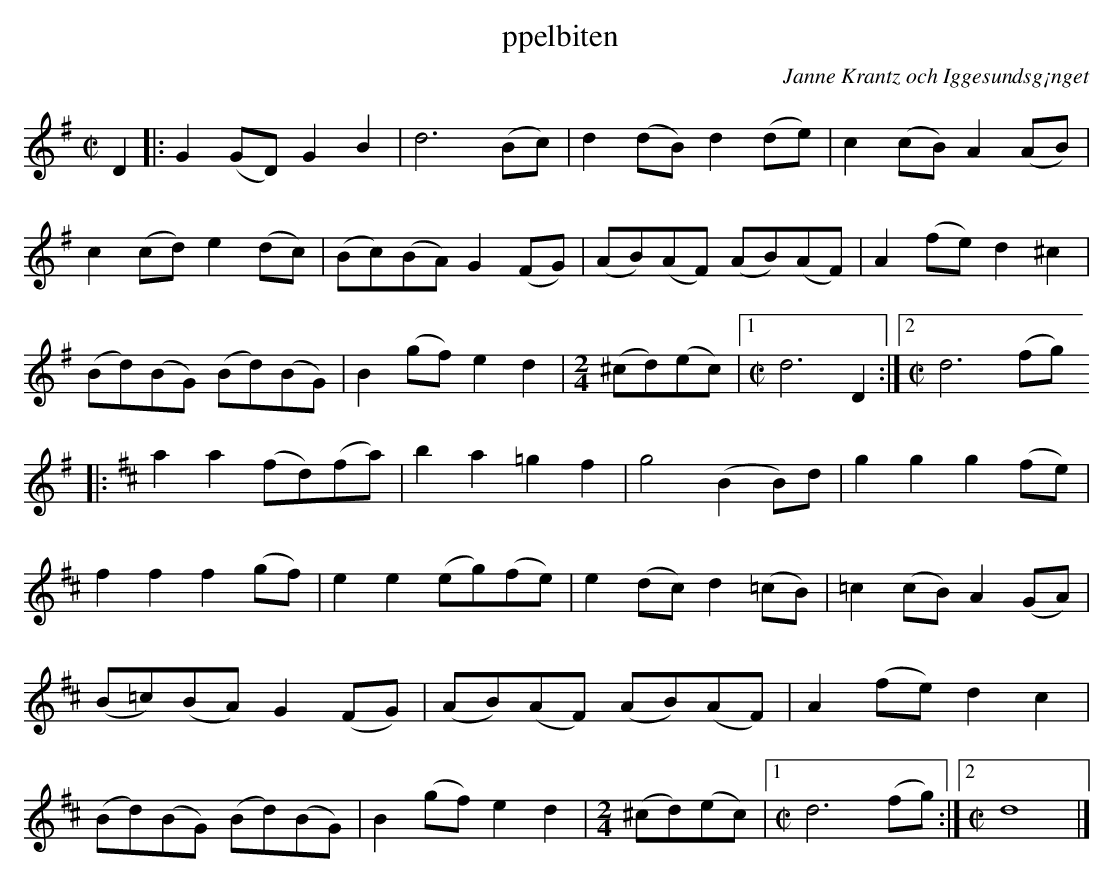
X:1
T: ppelbiten
C:Janne Krantz och Iggesundsg¡nget
M:C|
L:1/8
K:G
D2 |: G2(GD) G2B2 | d6     (Bc) | d2(dB) d2(de) | c2(cB) A2(AB) |
c2(cd) e2(dc) | (Bc)(BA) G2(FG) | (AB)(AF) (AB)(AF) | A2(fe) d2^c2 |
(Bd)(BG) (Bd)(BG) | B2(gf) e2d2 | [M:2/4] (^cd)(ec) |1 [M:C|] d6 D2 :|2 [M:C|] d6 (fg)
[K:D] |: a2a2 (fd)(fa) | b2a2=g2f2 | g4 (B2B)d | g2g2 g2(fe) |
f2f2 f2(gf) | e2e2 (eg)(fe) | e2(dc) d2(=cB) | =c2(cB) A2(GA) |
(B=c)(BA) G2(FG) | (AB)(AF) (AB)(AF) | A2(fe) d2c2 |
(Bd)(BG) (Bd)(BG) | B2(gf) e2d2 | [M:2/4] (^cd)(ec) |1 [M:C|] d6 (fg) :|2 [M:C|] d8 |]
